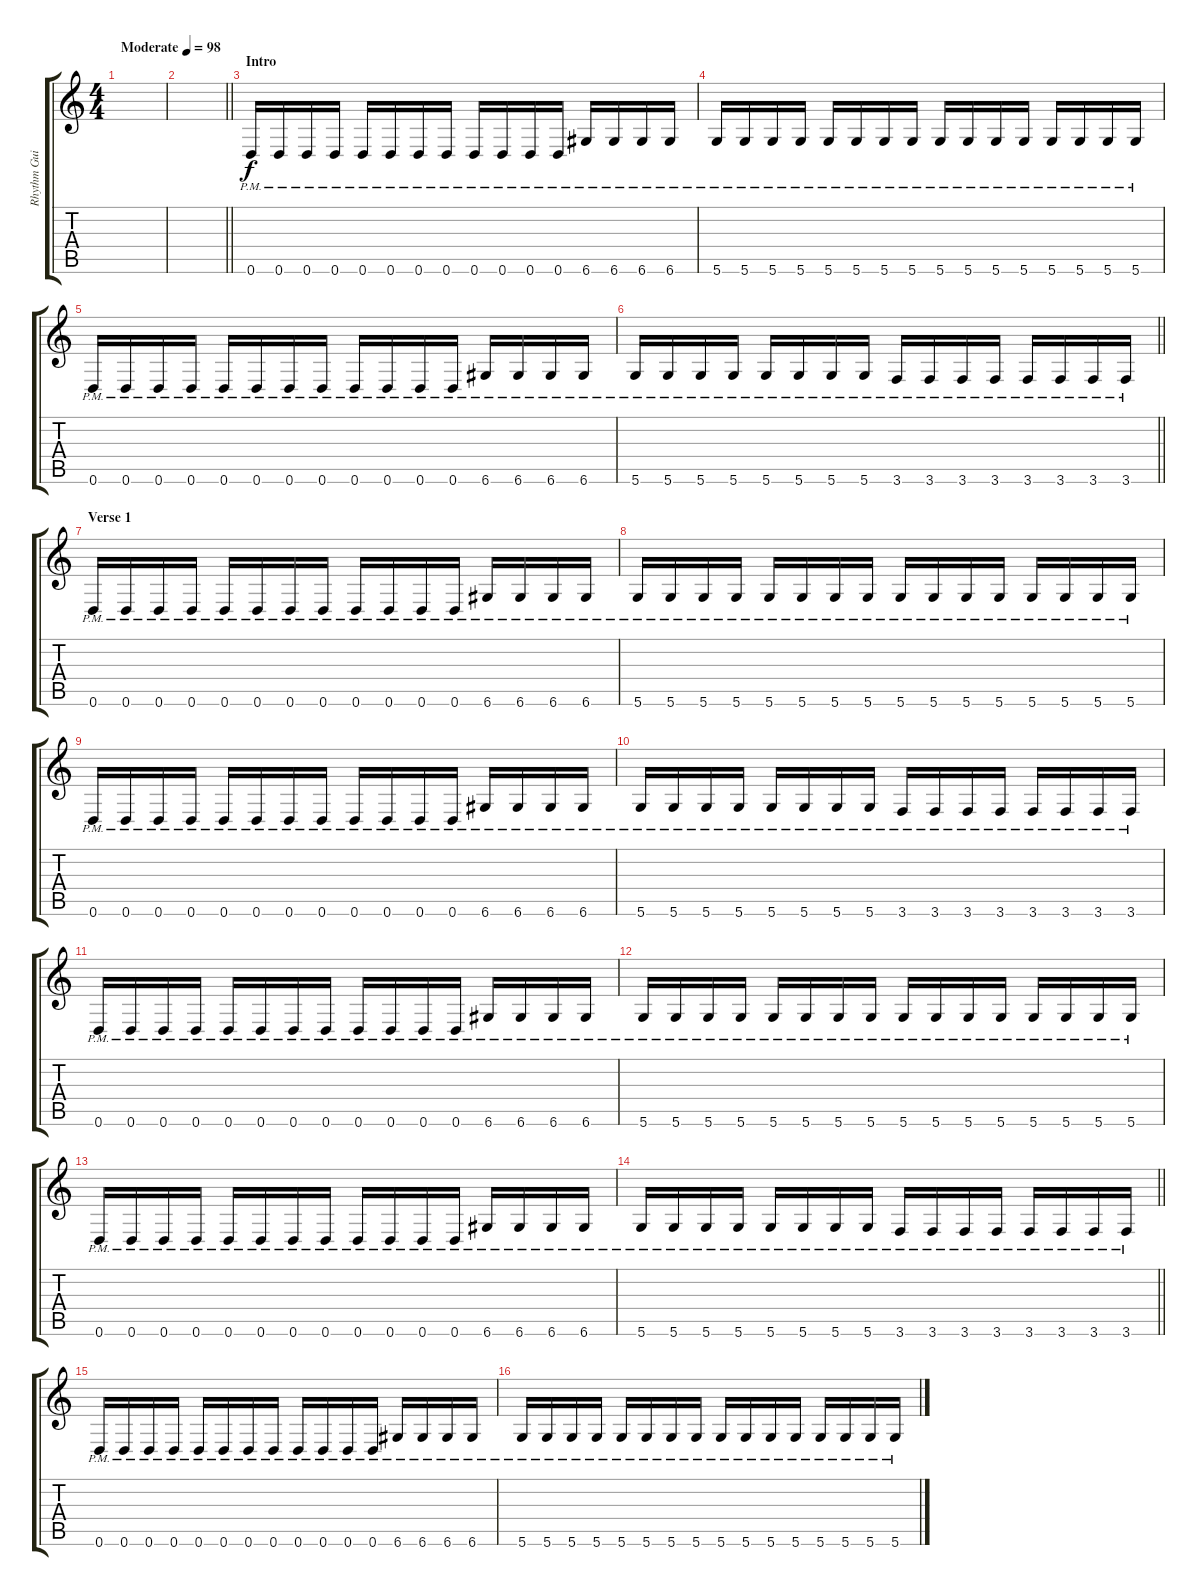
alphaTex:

\track ("Rhythm Guitar " "Rhythm Gui") {instrument distortionguitar}
\staff {score tabs}
\tuning (D4 A3 F3 C3 G2 D2) {hide}
\ts (4 4)
\tempo (98 "Moderate")
\clef g2
\ks c
|
\barLineRight lightlight
|
\section ("" "Intro")
0.6{pm}.16 0.6{pm}.16 0.6{pm}.16 0.6{pm}.16 0.6{pm}.16 0.6{pm}.16 0.6{pm}.16 0.6{pm}.16 0.6{pm}.16 0.6{pm}.16 0.6{pm}.16 0.6{pm}.16 6.6{pm}.16 6.6{pm}.16 6.6{pm}.16 6.6{pm}.16 |
5.6{pm}.16 5.6{pm}.16 5.6{pm}.16 5.6{pm}.16 5.6{pm}.16 5.6{pm}.16 5.6{pm}.16 5.6{pm}.16 5.6{pm}.16 5.6{pm}.16 5.6{pm}.16 5.6{pm}.16 5.6{pm}.16 5.6{pm}.16 5.6{pm}.16 5.6{pm}.16 |
0.6{pm}.16 0.6{pm}.16 0.6{pm}.16 0.6{pm}.16 0.6{pm}.16 0.6{pm}.16 0.6{pm}.16 0.6{pm}.16 0.6{pm}.16 0.6{pm}.16 0.6{pm}.16 0.6{pm}.16 6.6{pm}.16 6.6{pm}.16 6.6{pm}.16 6.6{pm}.16 |
\barLineRight lightlight
5.6{pm}.16 5.6{pm}.16 5.6{pm}.16 5.6{pm}.16 5.6{pm}.16 5.6{pm}.16 5.6{pm}.16 5.6{pm}.16 3.6{pm}.16 3.6{pm}.16 3.6{pm}.16 3.6{pm}.16 3.6{pm}.16 3.6{pm}.16 3.6{pm}.16 3.6{pm}.16 |
\section ("" "Verse 1")
0.6{pm}.16 0.6{pm}.16 0.6{pm}.16 0.6{pm}.16 0.6{pm}.16 0.6{pm}.16 0.6{pm}.16 0.6{pm}.16 0.6{pm}.16 0.6{pm}.16 0.6{pm}.16 0.6{pm}.16 6.6{pm}.16 6.6{pm}.16 6.6{pm}.16 6.6{pm}.16 |
5.6{pm}.16 5.6{pm}.16 5.6{pm}.16 5.6{pm}.16 5.6{pm}.16 5.6{pm}.16 5.6{pm}.16 5.6{pm}.16 5.6{pm}.16 5.6{pm}.16 5.6{pm}.16 5.6{pm}.16 5.6{pm}.16 5.6{pm}.16 5.6{pm}.16 5.6{pm}.16 |
0.6{pm}.16 0.6{pm}.16 0.6{pm}.16 0.6{pm}.16 0.6{pm}.16 0.6{pm}.16 0.6{pm}.16 0.6{pm}.16 0.6{pm}.16 0.6{pm}.16 0.6{pm}.16 0.6{pm}.16 6.6{pm}.16 6.6{pm}.16 6.6{pm}.16 6.6{pm}.16 |
5.6{pm}.16 5.6{pm}.16 5.6{pm}.16 5.6{pm}.16 5.6{pm}.16 5.6{pm}.16 5.6{pm}.16 5.6{pm}.16 3.6{pm}.16 3.6{pm}.16 3.6{pm}.16 3.6{pm}.16 3.6{pm}.16 3.6{pm}.16 3.6{pm}.16 3.6{pm}.16 |
0.6{pm}.16 0.6{pm}.16 0.6{pm}.16 0.6{pm}.16 0.6{pm}.16 0.6{pm}.16 0.6{pm}.16 0.6{pm}.16 0.6{pm}.16 0.6{pm}.16 0.6{pm}.16 0.6{pm}.16 6.6{pm}.16 6.6{pm}.16 6.6{pm}.16 6.6{pm}.16 |
5.6{pm}.16 5.6{pm}.16 5.6{pm}.16 5.6{pm}.16 5.6{pm}.16 5.6{pm}.16 5.6{pm}.16 5.6{pm}.16 5.6{pm}.16 5.6{pm}.16 5.6{pm}.16 5.6{pm}.16 5.6{pm}.16 5.6{pm}.16 5.6{pm}.16 5.6{pm}.16 |
0.6{pm}.16 0.6{pm}.16 0.6{pm}.16 0.6{pm}.16 0.6{pm}.16 0.6{pm}.16 0.6{pm}.16 0.6{pm}.16 0.6{pm}.16 0.6{pm}.16 0.6{pm}.16 0.6{pm}.16 6.6{pm}.16 6.6{pm}.16 6.6{pm}.16 6.6{pm}.16 |
\barLineRight lightlight
5.6{pm}.16 5.6{pm}.16 5.6{pm}.16 5.6{pm}.16 5.6{pm}.16 5.6{pm}.16 5.6{pm}.16 5.6{pm}.16 3.6{pm}.16 3.6{pm}.16 3.6{pm}.16 3.6{pm}.16 3.6{pm}.16 3.6{pm}.16 3.6{pm}.16 3.6{pm}.16 |
0.6{pm}.16 0.6{pm}.16 0.6{pm}.16 0.6{pm}.16 0.6{pm}.16 0.6{pm}.16 0.6{pm}.16 0.6{pm}.16 0.6{pm}.16 0.6{pm}.16 0.6{pm}.16 0.6{pm}.16 6.6{pm}.16 6.6{pm}.16 6.6{pm}.16 6.6{pm}.16 |
5.6{pm}.16 5.6{pm}.16 5.6{pm}.16 5.6{pm}.16 5.6{pm}.16 5.6{pm}.16 5.6{pm}.16 5.6{pm}.16 5.6{pm}.16 5.6{pm}.16 5.6{pm}.16 5.6{pm}.16 5.6{pm}.16 5.6{pm}.16 5.6{pm}.16 5.6{pm}.16
